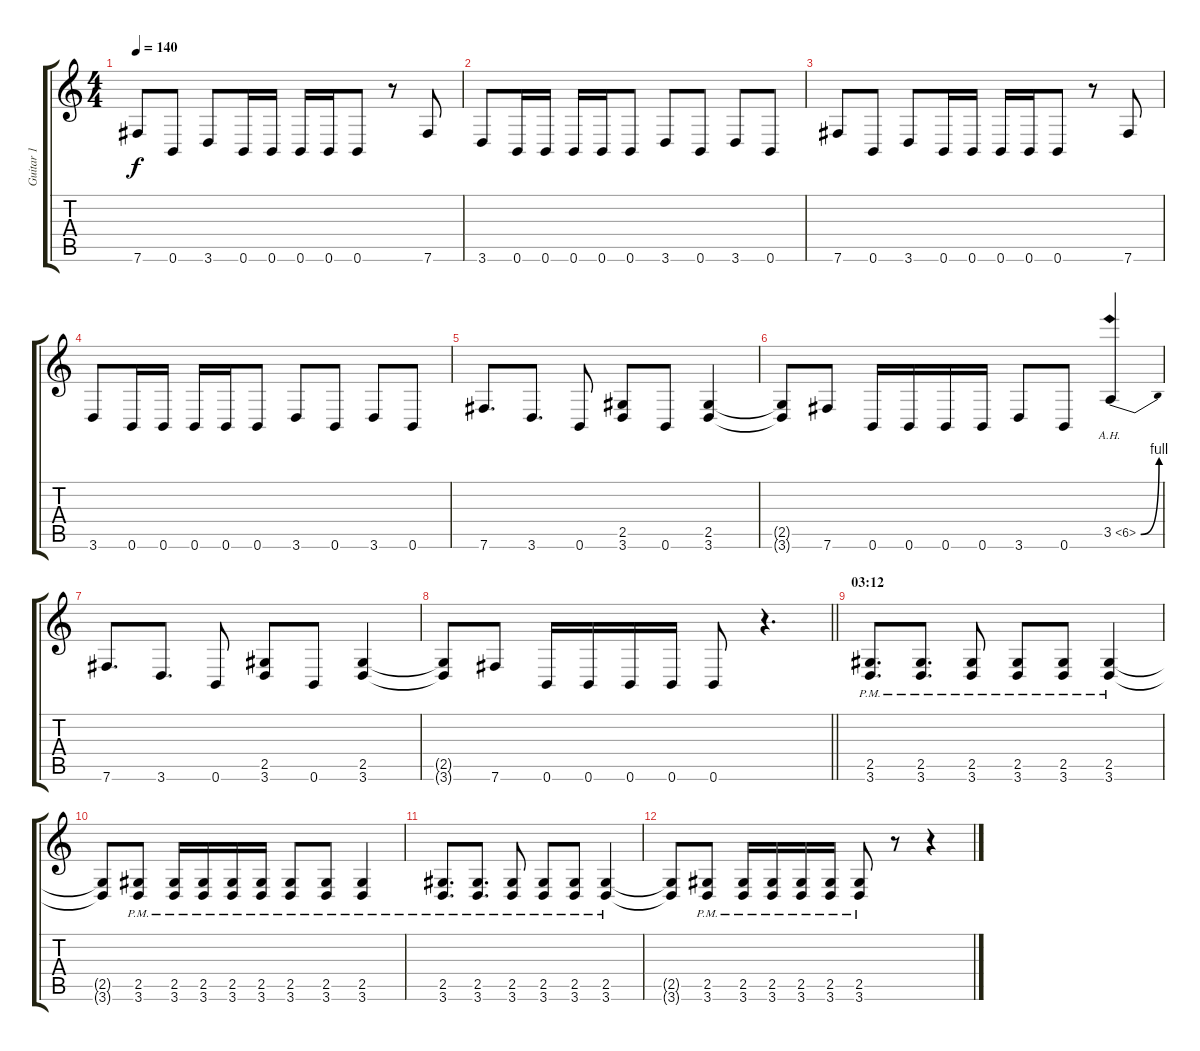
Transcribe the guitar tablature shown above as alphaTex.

\track ("Guitar 1" "Guitar 1") {instrument distortionguitar}
\staff {score tabs}
\tuning (Db4 Ab3 E3 B2 Gb2 B1) {hide}
\ts (4 4)
\tempo 140
\clef g2
\ks c
7.6.8{dy f} 0.6.8 3.6.8 0.6.16 0.6.16 0.6.16 0.6.16 0.6.8 r.8 7.6.8 |
3.6.8 0.6.16 0.6.16 0.6.16 0.6.16 0.6.8 3.6.8 0.6.8 3.6.8 0.6.8 |
7.6.8 0.6.8 3.6.8 0.6.16 0.6.16 0.6.16 0.6.16 0.6.8 r.8 7.6.8 |
3.6.8 0.6.16 0.6.16 0.6.16 0.6.16 0.6.8 3.6.8 0.6.8 3.6.8 0.6.8 |
7.6.8{d} 3.6.8{d} 0.6.8 (2.5 3.6).8 0.6.8 (2.5 3.6).4 |
(2.5{t} 3.6{t}).8 7.6.8 0.6.16 0.6.16 0.6.16 0.6.16 3.6.8 0.6.8 3.5{be (bend 0 0 60 4) ah 3}.4 |
7.6.8{d} 3.6.8{d} 0.6.8 (2.5 3.6).8 0.6.8 (2.5 3.6).4 |
\barLineRight lightlight
(2.5{t} 3.6{t}).8 7.6.8 0.6.16 0.6.16 0.6.16 0.6.16 0.6.8 r.4{d} |
\section ("" "03:12")
(2.5{pm} 3.6{pm}).8{d} (2.5{pm} 3.6{pm}).8{d} (2.5{pm} 3.6{pm}).8 (2.5{pm} 3.6{pm}).8 (2.5{pm} 3.6{pm}).8 (2.5{pm} 3.6{pm}).4 |
(2.5{t} 3.6{t}).8 (2.5{pm} 3.6{pm}).8 (2.5{pm} 3.6{pm}).16 (2.5{pm} 3.6{pm}).16 (2.5{pm} 3.6{pm}).16 (2.5{pm} 3.6{pm}).16 (2.5{pm} 3.6{pm}).8 (2.5{pm} 3.6{pm}).8 (2.5{pm} 3.6{pm}).4 |
(2.5{pm} 3.6{pm}).8{d} (2.5{pm} 3.6{pm}).8{d} (2.5{pm} 3.6{pm}).8 (2.5{pm} 3.6{pm}).8 (2.5{pm} 3.6{pm}).8 (2.5{pm} 3.6{pm}).4 |
(2.5{t} 3.6{t}).8 (2.5{pm} 3.6{pm}).8 (2.5{pm} 3.6{pm}).16 (2.5{pm} 3.6{pm}).16 (2.5{pm} 3.6{pm}).16 (2.5{pm} 3.6{pm}).16 (2.5{pm} 3.6{pm}).8 r.8 r.4
